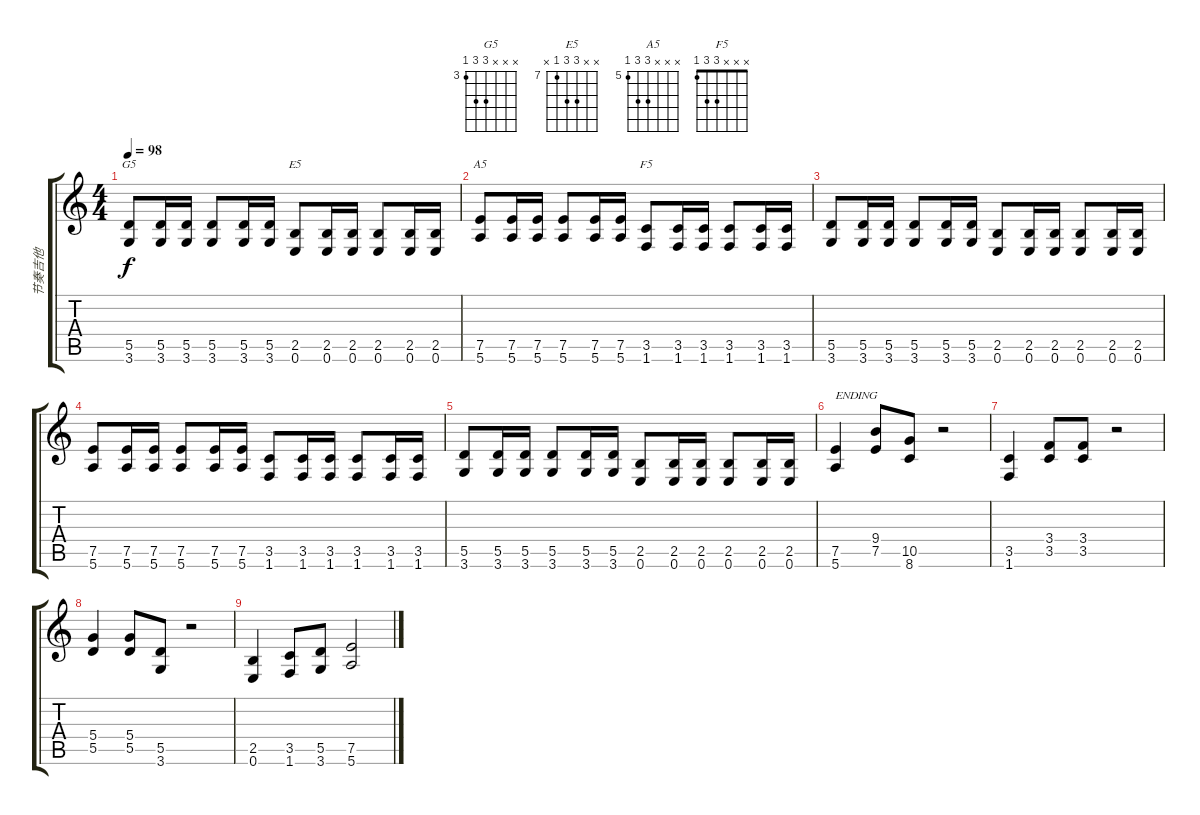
\track ("节奏吉他" "节奏吉他") {instrument distortionguitar}
\staff {score tabs}
\tuning (E4 B3 G3 D3 A2 E2) {hide}
\chord ("G5" x x x 5 5 3) {firstfret 3}
\chord ("E5" x x 9 9 7 x) {firstfret 7}
\chord ("A5" x x x 7 7 5) {firstfret 5}
\chord ("F5" x x x 3 3 1)
\ts (4 4)
\tempo 98
\clef g2
\ks c
(5.5 3.6).8{ch "G5" dy f} (5.5 3.6).16 (5.5 3.6).16 (5.5 3.6).8 (5.5 3.6).16 (5.5 3.6).16 (2.5 0.6).8{ch "E5"} (2.5 0.6).16 (2.5 0.6).16 (2.5 0.6).8 (2.5 0.6).16 (2.5 0.6).16 |
(7.5 5.6).8{ch "A5"} (7.5 5.6).16 (7.5 5.6).16 (7.5 5.6).8 (7.5 5.6).16 (7.5 5.6).16 (3.5 1.6).8{ch "F5"} (3.5 1.6).16 (3.5 1.6).16 (3.5 1.6).8 (3.5 1.6).16 (3.5 1.6).16 |
(5.5 3.6).8 (5.5 3.6).16 (5.5 3.6).16 (5.5 3.6).8 (5.5 3.6).16 (5.5 3.6).16 (2.5 0.6).8 (2.5 0.6).16 (2.5 0.6).16 (2.5 0.6).8 (2.5 0.6).16 (2.5 0.6).16 |
(7.5 5.6).8 (7.5 5.6).16 (7.5 5.6).16 (7.5 5.6).8 (7.5 5.6).16 (7.5 5.6).16 (3.5 1.6).8 (3.5 1.6).16 (3.5 1.6).16 (3.5 1.6).8 (3.5 1.6).16 (3.5 1.6).16 |
(5.5 3.6).8 (5.5 3.6).16 (5.5 3.6).16 (5.5 3.6).8 (5.5 3.6).16 (5.5 3.6).16 (2.5 0.6).8 (2.5 0.6).16 (2.5 0.6).16 (2.5 0.6).8 (2.5 0.6).16 (2.5 0.6).16 |
(7.5 5.6).4{txt "ENDING"} (9.4 7.5).8 (10.5 8.6).8 r.2 |
(3.5 1.6).4 (3.4 3.5).8 (3.4 3.5).8 r.2 |
(5.4 5.5).4 (5.4 5.5).8 (5.5 3.6).8 r.2 |
(2.5 0.6).4 (3.5 1.6).8 (5.5 3.6).8 (7.5 5.6).2
